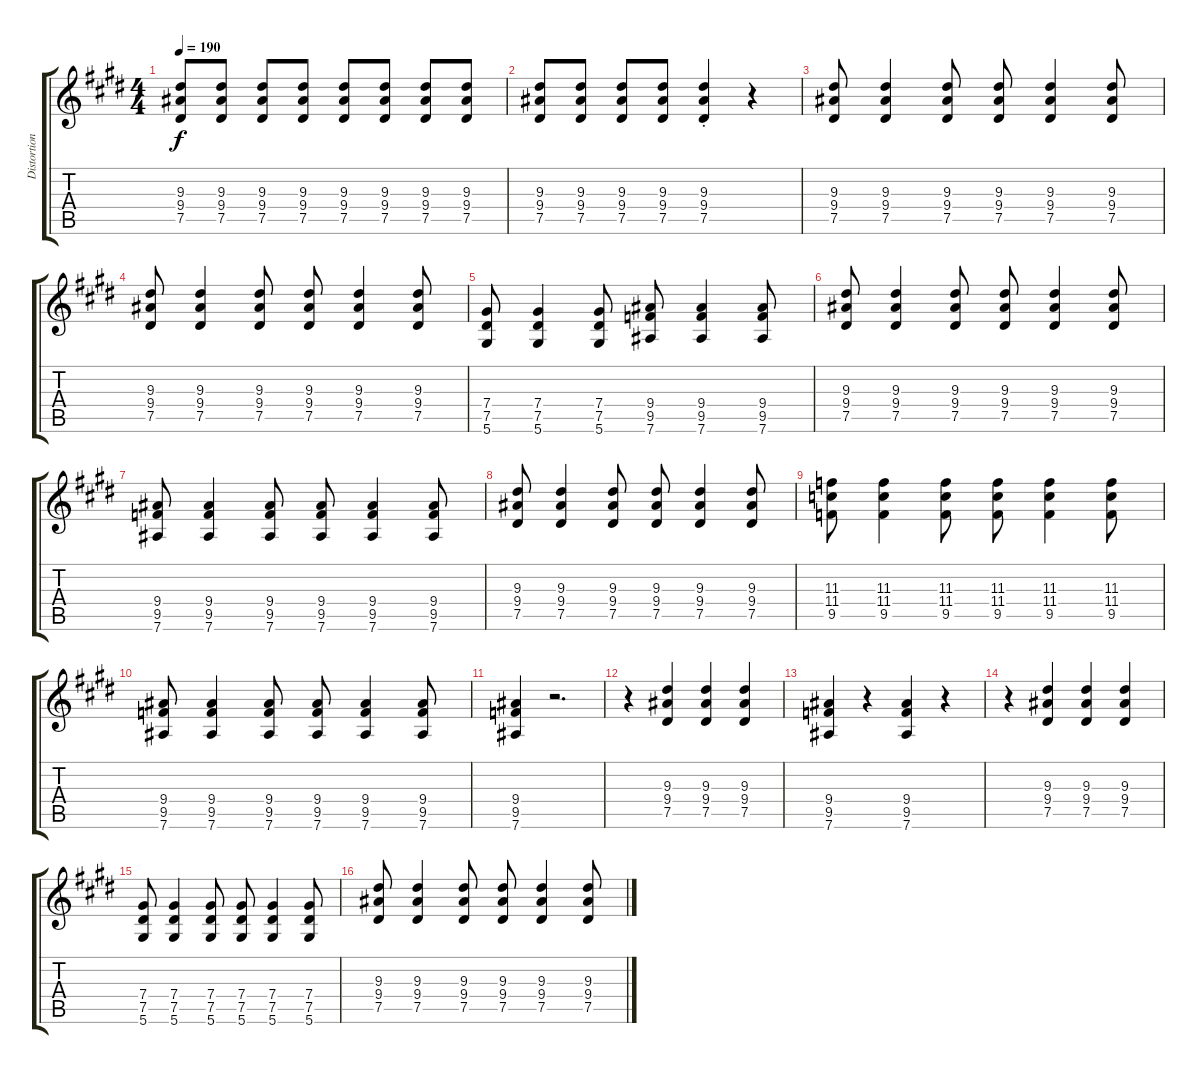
\track ("Distortion" "Distortion") {instrument distortionguitar}
\staff {score tabs}
\tuning (Eb4 Bb3 Gb3 Db3 Ab2 Eb2) {hide}
\ts (4 4)
\tempo 190
\clef g2
\ks c#minor
(9.3 9.4 7.5).8{dy f} (9.3 9.4 7.5).8 (9.3 9.4 7.5).8 (9.3 9.4 7.5).8 (9.3 9.4 7.5).8 (9.3 9.4 7.5).8 (9.3 9.4 7.5).8 (9.3 9.4 7.5).8 |
(9.3 9.4 7.5).8 (9.3 9.4 7.5).8 (9.3 9.4 7.5).8 (9.3 9.4 7.5).8 (9.3{st} 9.4{st} 7.5{st}).4 r.4 |
\ks e
(9.3 9.4 7.5).8 (9.3 9.4 7.5).4 (9.3 9.4 7.5).8 (9.3 9.4 7.5).8 (9.3 9.4 7.5).4 (9.3 9.4 7.5).8 |
\ks c#minor
(9.3 9.4 7.5).8 (9.3 9.4 7.5).4 (9.3 9.4 7.5).8 (9.3 9.4 7.5).8 (9.3 9.4 7.5).4 (9.3 9.4 7.5).8 |
(7.4 7.5 5.6).8 (7.4 7.5 5.6).4 (7.4 7.5 5.6).8 (9.4 9.5 7.6).8 (9.4 9.5 7.6).4 (9.4 9.5 7.6).8 |
(9.3 9.4 7.5).8 (9.3 9.4 7.5).4 (9.3 9.4 7.5).8 (9.3 9.4 7.5).8 (9.3 9.4 7.5).4 (9.3 9.4 7.5).8 |
\ks e
(9.4 9.5 7.6).8 (9.4 9.5 7.6).4 (9.4 9.5 7.6).8 (9.4 9.5 7.6).8 (9.4 9.5 7.6).4 (9.4 9.5 7.6).8 |
\ks c#minor
(9.3 9.4 7.5).8 (9.3 9.4 7.5).4 (9.3 9.4 7.5).8 (9.3 9.4 7.5).8 (9.3 9.4 7.5).4 (9.3 9.4 7.5).8 |
(11.3 11.4 9.5).8 (11.3 11.4 9.5).4 (11.3 11.4 9.5).8 (11.3 11.4 9.5).8 (11.3 11.4 9.5).4 (11.3 11.4 9.5).8 |
(9.4 9.5 7.6).8 (9.4 9.5 7.6).4 (9.4 9.5 7.6).8 (9.4 9.5 7.6).8 (9.4 9.5 7.6).4 (9.4 9.5 7.6).8 |
\ks e
(9.4 9.5 7.6).4 r.2{d} |
\ks c#minor
r.4 (9.3 9.4 7.5).4 (9.3 9.4 7.5).4 (9.3 9.4 7.5).4 |
(9.4 9.5 7.6).4 r.4 (9.4 9.5 7.6).4 r.4 |
r.4 (9.3 9.4 7.5).4 (9.3 9.4 7.5).4 (9.3 9.4 7.5).4 |
\ks e
(7.4 7.5 5.6).8 (7.4 7.5 5.6).4 (7.4 7.5 5.6).8 (7.4 7.5 5.6).8 (7.4 7.5 5.6).4 (7.4 7.5 5.6).8 |
\ks c#minor
(9.3 9.4 7.5).8 (9.3 9.4 7.5).4 (9.3 9.4 7.5).8 (9.3 9.4 7.5).8 (9.3 9.4 7.5).4 (9.3 9.4 7.5).8
